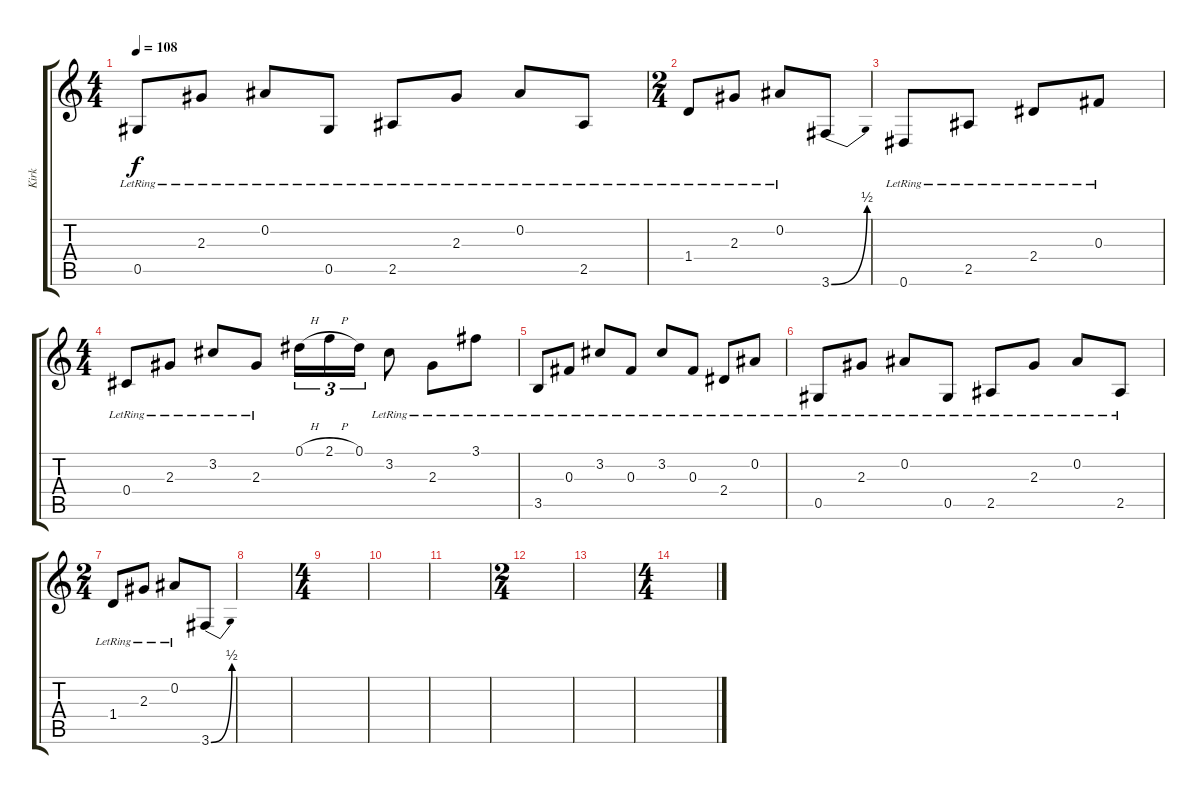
\track ("Kirk" "Kirk") {instrument electricguitarclean}
\staff {score tabs}
\tuning (Eb4 Bb3 Gb3 Db3 Ab2 Eb2) {hide}
\ts (4 4)
\tempo 108
\clef g2
\ks c
0.5{lr}.8{dy f} 2.3{lr}.8 0.2{lr}.8 0.5{lr}.8 2.5{lr}.8 2.3{lr}.8 0.2{lr}.8 2.5{lr}.8 |
\ts (2 4)
1.4{lr}.8 2.3{lr}.8 0.2{lr}.8 3.6{be (bend 0 0 60 2)}.8 |
0.6{lr}.8 2.5{lr}.8 2.4{lr}.8 0.3{lr}.8 |
\ts (4 4)
0.4{lr}.8 2.3{lr}.8 3.2{lr}.8 2.3{lr}.8 0.1{h}.16{tu (3 2)} 2.1{h}.16{tu (3 2)} 0.1.16{tu (3 2)} 3.2{lr}.8 2.3{lr}.8 3.1{lr}.8 |
3.5{lr}.8 0.3{lr}.8 3.2{lr}.8 0.3{lr}.8 3.2{lr}.8 0.3{lr}.8 2.4{lr}.8 0.2{lr}.8 |
0.5{lr}.8 2.3{lr}.8 0.2{lr}.8 0.5{lr}.8 2.5{lr}.8 2.3{lr}.8 0.2{lr}.8 2.5{lr}.8 |
\ts (2 4)
1.4{lr}.8 2.3{lr}.8 0.2{lr}.8 3.6{be (bend 0 0 60 2)}.8 |
|
\ts (4 4)
|
|
|
\ts (2 4)
|
|
\ts (4 4)
